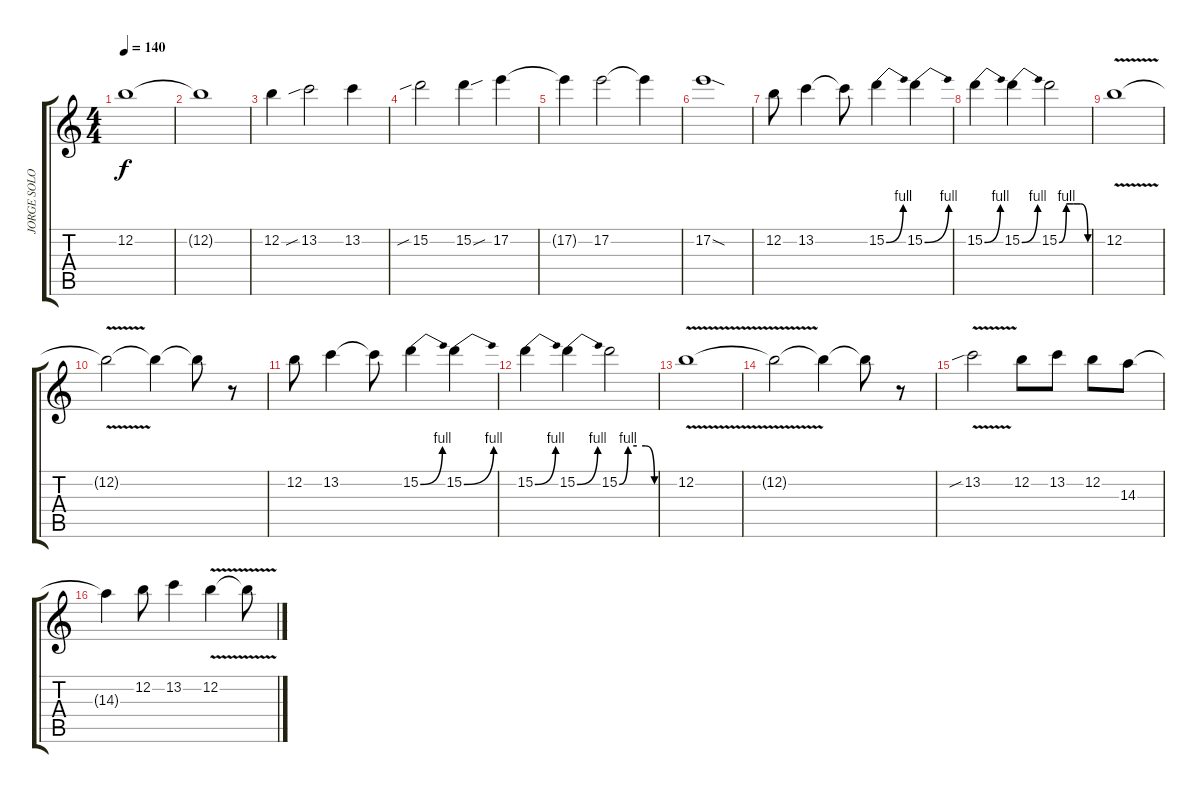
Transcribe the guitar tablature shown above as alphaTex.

\track ("JORGE SOLO" "JORGE SOLO") {instrument overdrivenguitar}
\staff {score tabs}
\tuning (E4 B3 G3 D3 A2 E2) {hide}
\ts (4 4)
\tempo 140
\clef g2
\ks c
12.2{t}.1{dy f} |
12.2{t}.1 |
12.2.4 13.2{sib}.2 13.2.4 |
15.2{sib}.2 15.2{sou}.4 17.2.4 |
17.2{t}.4 17.2.2 17.2{t}.4 |
17.2{sod}.1 |
12.2.8 13.2.4 13.2{t}.8 15.2{be (bend 0 0 60 4)}.4 15.2{be (bend 0 0 60 4)}.4 |
15.2{be (bend 0 0 60 4)}.4 15.2{be (bend 0 0 60 4)}.4 15.2{be (custom 0 0 15 4 30 4 45 4 60 0)}.2 |
12.2{v}.1 |
12.2{t}.2 12.2{t}.4 12.2{t}.8 r.8 |
12.2.8 13.2.4 13.2{t}.8 15.2{be (bend 0 0 60 4)}.4 15.2{be (bend 0 0 60 4)}.4 |
15.2{be (bend 0 0 60 4)}.4 15.2{be (bend 0 0 60 4)}.4 15.2{be (custom 0 0 15 4 30 4 45 4 60 0)}.2 |
12.2{v}.1 |
12.2{t}.2 12.2{t}.4 12.2{t}.8 r.8 |
13.2{v sib}.2 12.2.8 13.2.8 12.2.8 14.3.8 |
14.3{t}.4 12.2.8 13.2.4 12.2{v}.4 12.2{t}.8
